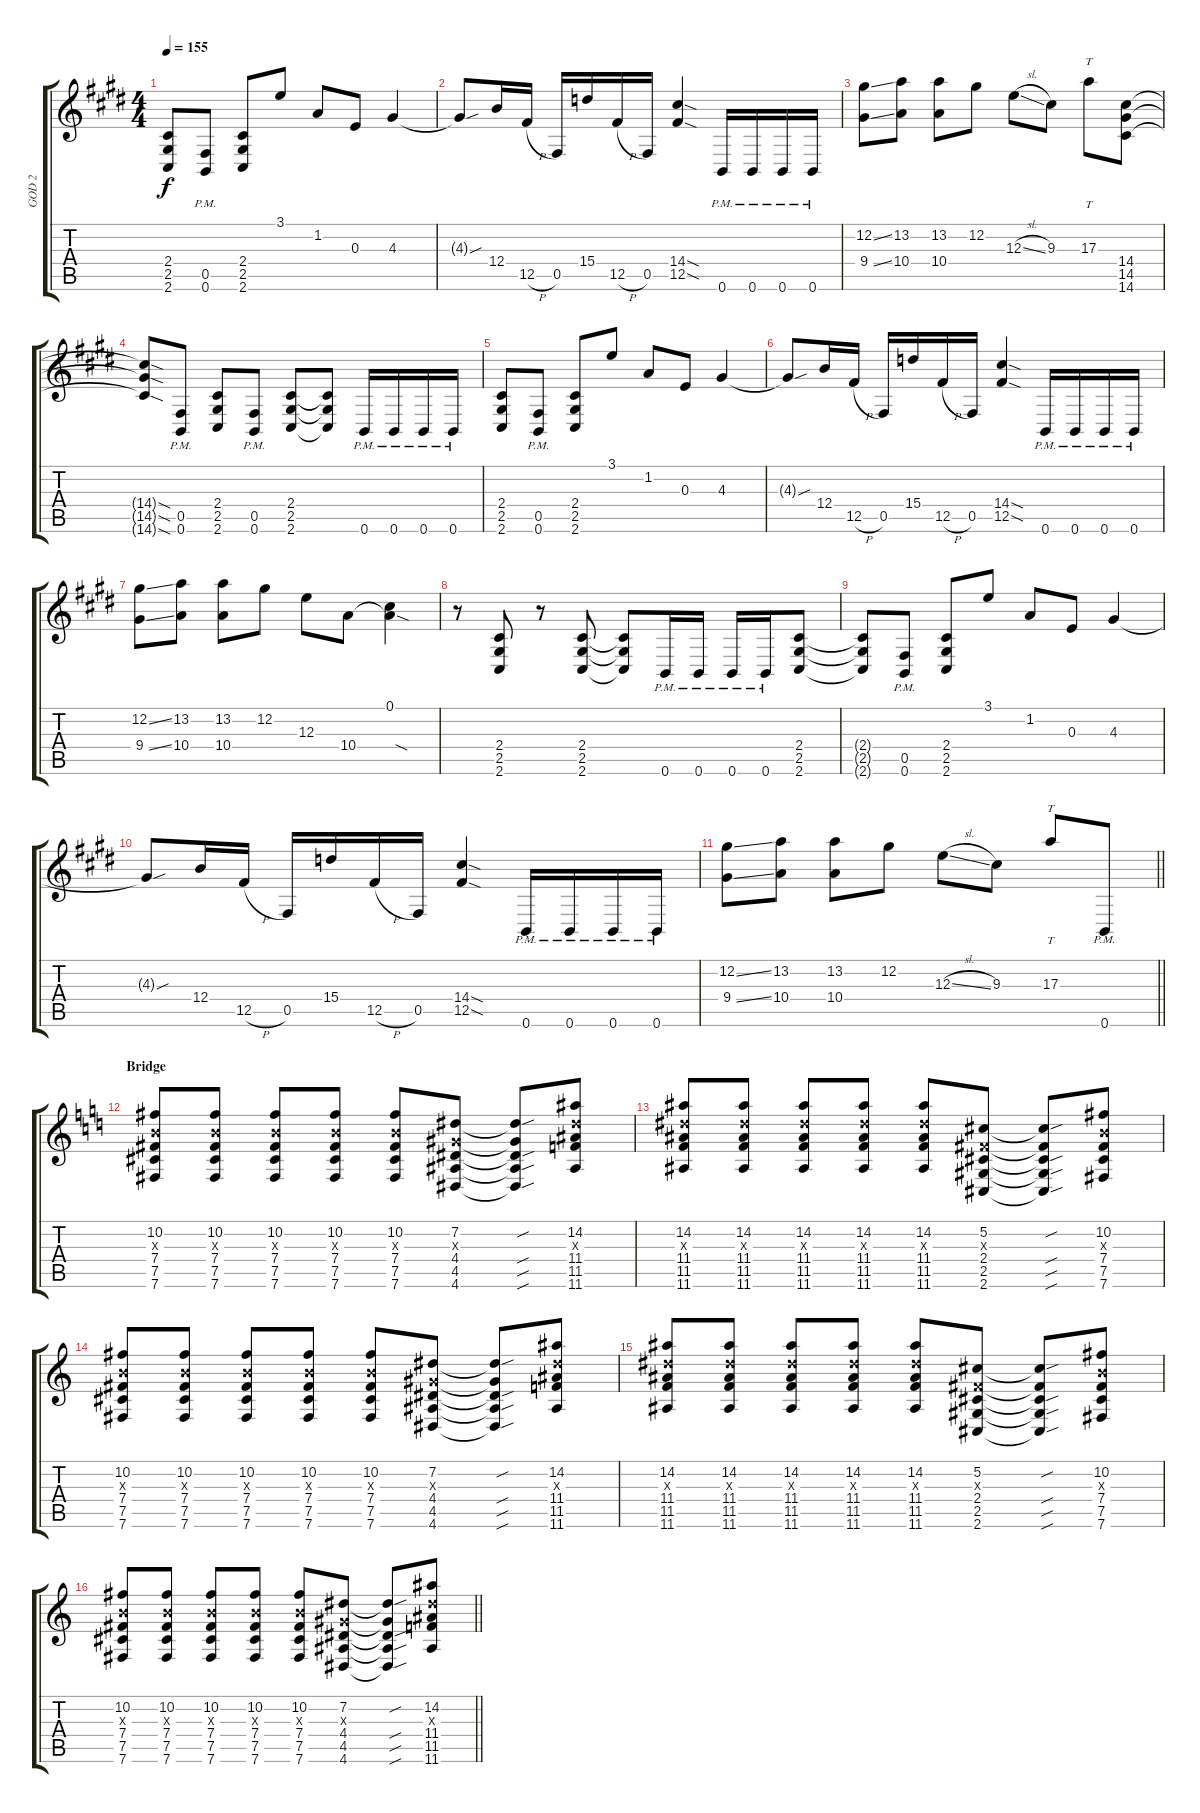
\track ("GOD 2" "GOD 2") {instrument distortionguitar}
\staff {score tabs}
\tuning (Db4 Ab3 E3 B2 Gb2 B1) {hide}
\ts (4 4)
\tempo 155
\clef g2
\ks e
(2.4{t} 2.5{t} 2.6{t}).8{dy f} (0.5{pm} 0.6{pm}).8 (2.4 2.5 2.6).8 3.1.8 1.2.8 0.3.8 4.3.4 |
4.3{sou t}.8 12.4.16 12.5{h}.16 0.5.16 15.4.16 12.5{h}.16 0.5.16 (14.4{sod} 12.5{sod}).4 0.6{pm}.16 0.6{pm}.16 0.6{pm}.16 0.6{pm}.16 |
(12.2{ss} 9.4{ss}).8 (13.2 10.4).8 (13.2 10.4).8 12.2.8 12.3{sl}.8 9.3.8 17.3.8{tt} (14.4 14.5 14.6).8 |
(14.4{sod t} 14.5{sod t} 14.6{sod t}).8 (0.5{pm} 0.6{pm}).8 (2.4 2.5 2.6).8 (0.5{pm} 0.6{pm}).8 (2.4 2.5 2.6).8 (2.4{t} 2.5{t} 2.6{t}).8 0.6{pm}.16 0.6{pm}.16 0.6{pm}.16 0.6{pm}.16 |
(2.4 2.5 2.6).8 (0.5{pm} 0.6{pm}).8 (2.4 2.5 2.6).8 3.1.8 1.2.8 0.3.8 4.3.4 |
4.3{sou t}.8 12.4.16 12.5{h}.16 0.5.16 15.4.16 12.5{h}.16 0.5.16 (14.4{sod} 12.5{sod}).4 0.6{pm}.16 0.6{pm}.16 0.6{pm}.16 0.6{pm}.16 |
(12.2{ss} 9.4{ss}).8 (13.2 10.4).8 (13.2 10.4).8 12.2.8 12.3.8 10.4.8 (0.1 10.4{sod t}).4 |
r.8 (2.4 2.5 2.6).8 r.8 (2.4 2.5 2.6).8 (2.4{t} 2.5{t} 2.6{t}).8 0.6{pm}.16 0.6{pm}.16 0.6{pm}.16 0.6{pm}.16 (2.4 2.5 2.6).8 |
(2.4{t} 2.5{t} 2.6{t}).8 (0.5{pm} 0.6{pm}).8 (2.4 2.5 2.6).8 3.1.8 1.2.8 0.3.8 4.3.4 |
4.3{sou t}.8 12.4.16 12.5{h}.16 0.5.16 15.4.16 12.5{h}.16 0.5.16 (14.4{sod} 12.5{sod}).4 0.6{pm}.16 0.6{pm}.16 0.6{pm}.16 0.6{pm}.16 |
\barLineRight lightlight
(12.2{ss} 9.4{ss}).8 (13.2 10.4).8 (13.2 10.4).8 12.2.8 12.3{sl}.8 9.3.8 17.3.8{tt} 0.6{pm}.8 |
\section ("" "Bridge")
\ks c
(10.2 7.3{x} 7.4 7.5 7.6).8 (10.2 7.3{x} 7.4 7.5 7.6).8 (10.2 7.3{x} 7.4 7.5 7.6).8 (10.2 7.3{x} 7.4 7.5 7.6).8 (10.2 7.3{x} 7.4 7.5 7.6).8 (7.2 4.3{x} 4.4 4.5 4.6).8 (7.2{sou t} 4.3{t} 4.4{sou t} 4.5{sou t} 4.6{sou t}).8 (14.2 11.3{x} 11.4 11.5 11.6).8 |
(14.2 11.3{x} 11.4 11.5 11.6).8 (14.2 11.3{x} 11.4 11.5 11.6).8 (14.2 11.3{x} 11.4 11.5 11.6).8 (14.2 11.3{x} 11.4 11.5 11.6).8 (14.2 11.3{x} 11.4 11.5 11.6).8 (5.2 2.3{x} 2.4 2.5 2.6).8 (5.2{sou t} 2.3{t} 2.4{sou t} 2.5{sou t} 2.6{sou t}).8 (10.2 7.3{x} 7.4 7.5 7.6).8 |
(10.2 7.3{x} 7.4 7.5 7.6).8 (10.2 7.3{x} 7.4 7.5 7.6).8 (10.2 7.3{x} 7.4 7.5 7.6).8 (10.2 7.3{x} 7.4 7.5 7.6).8 (10.2 7.3{x} 7.4 7.5 7.6).8 (7.2 4.3{x} 4.4 4.5 4.6).8 (7.2{sou t} 4.3{t} 4.4{sou t} 4.5{sou t} 4.6{sou t}).8 (14.2 11.3{x} 11.4 11.5 11.6).8 |
(14.2 11.3{x} 11.4 11.5 11.6).8 (14.2 11.3{x} 11.4 11.5 11.6).8 (14.2 11.3{x} 11.4 11.5 11.6).8 (14.2 11.3{x} 11.4 11.5 11.6).8 (14.2 11.3{x} 11.4 11.5 11.6).8 (5.2 2.3{x} 2.4 2.5 2.6).8 (5.2{sou t} 2.3{t} 2.4{sou t} 2.5{sou t} 2.6{sou t}).8 (10.2 7.3{x} 7.4 7.5 7.6).8 |
\barLineRight lightlight
(10.2 7.3{x} 7.4 7.5 7.6).8 (10.2 7.3{x} 7.4 7.5 7.6).8 (10.2 7.3{x} 7.4 7.5 7.6).8 (10.2 7.3{x} 7.4 7.5 7.6).8 (10.2 7.3{x} 7.4 7.5 7.6).8 (7.2 4.3{x} 4.4 4.5 4.6).8 (7.2{sou t} 4.3{t} 4.4{sou t} 4.5{sou t} 4.6{sou t}).8 (14.2 11.3{x} 11.4 11.5 11.6).8
